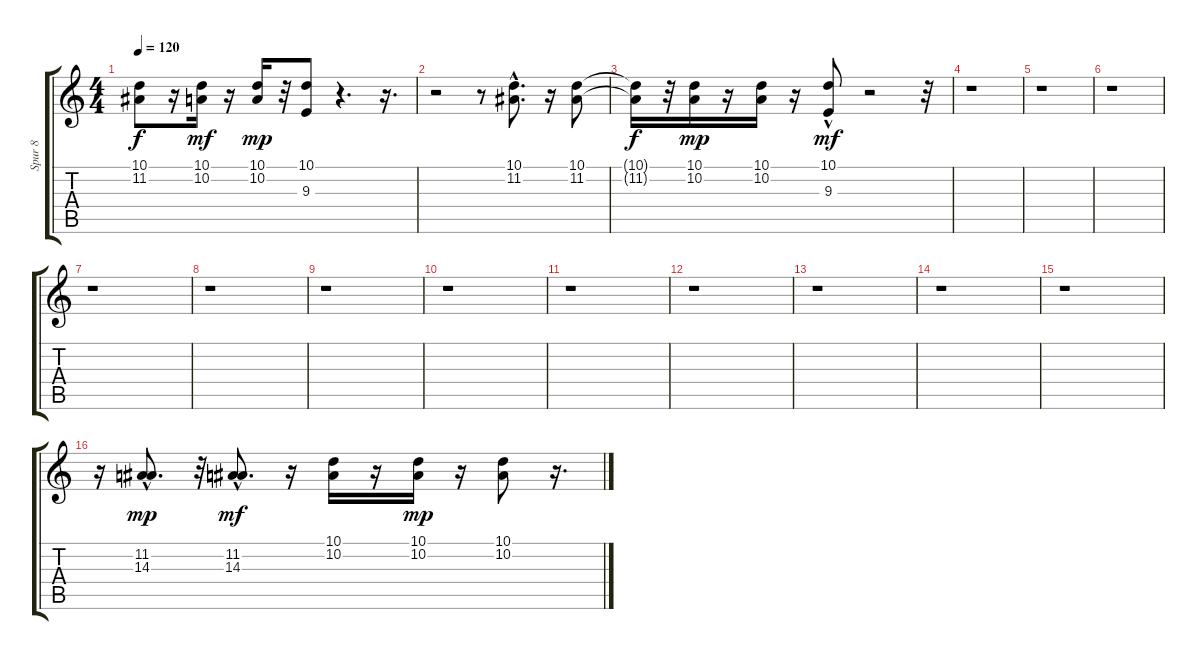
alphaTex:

\track ("Spur 8" "Spur 8") {instrument orchestrahit}
\staff {score tabs}
\tuning (E4 B3 G3 D3 A2 E2) {hide}
\ts (4 4)
\tempo 120
\clef g2
\ks c
(10.1{t} 11.2{t}).8{dy f} r.16 (10.1 10.2).16{dy mf} r.16 (10.1 10.2).16{dy mp} r.32 (10.1 9.3).8 r.4{d} r.16{d} |
r.2 r.8 (10.1{hac} 11.2{hac}).8{d} r.16 (10.1 11.2).8 |
(10.1{t} 11.2{t}).16{dy f} r.32 (10.1 10.2).16{dy mp} r.16 (10.1 10.2).16 r.16 (10.1 9.3{hac}).8{dy mf} r.2 r.32 |
r.1 |
r.1 |
r.1 |
r.1 |
r.1 |
r.1 |
r.1 |
r.1 |
r.1 |
r.1 |
r.1 |
r.1 |
r.16 (11.2{hac} 14.3{hac}).8{d dy mp} r.32 (11.2{hac} 14.3{hac}).8{d dy mf} r.16 (10.1 10.2).16 r.16 (10.1 10.2).16{dy mp} r.16 (10.1 10.2).8 r.16{d}
